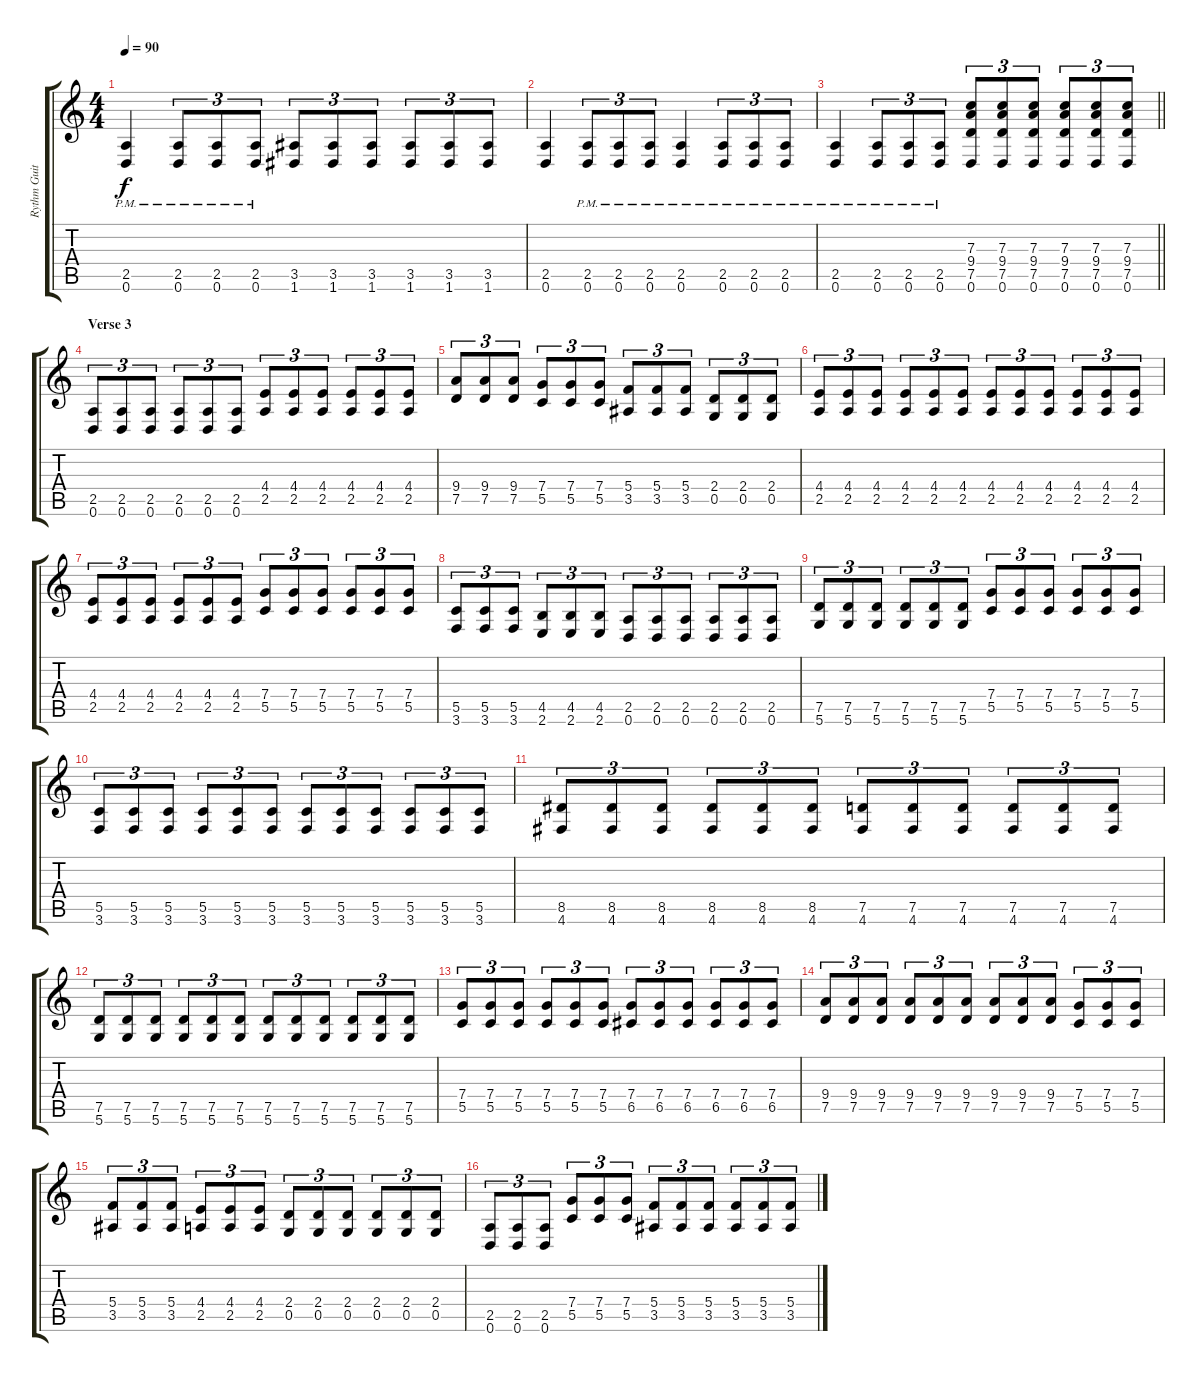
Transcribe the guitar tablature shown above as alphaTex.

\track ("Rythm Guitar" "Rythm Guit") {instrument distortionguitar}
\staff {score tabs}
\tuning (D4 A3 F3 C3 G2 D2) {hide}
\ts (4 4)
\tempo 90
\clef g2
\ks c
(2.5{pm} 0.6{pm}).4{dy f} (2.5{pm} 0.6{pm}).8{tu (3 2)} (2.5{pm} 0.6{pm}).8{tu (3 2)} (2.5{pm} 0.6{pm}).8{tu (3 2)} (3.5 1.6).8{tu (3 2)} (3.5 1.6).8{tu (3 2)} (3.5 1.6).8{tu (3 2)} (3.5 1.6).8{tu (3 2)} (3.5 1.6).8{tu (3 2)} (3.5 1.6).8{tu (3 2)} |
(2.5 0.6).4 (2.5{pm} 0.6{pm}).8{tu (3 2)} (2.5{pm} 0.6{pm}).8{tu (3 2)} (2.5{pm} 0.6{pm}).8{tu (3 2)} (2.5{pm} 0.6{pm}).4 (2.5{pm} 0.6{pm}).8{tu (3 2)} (2.5{pm} 0.6{pm}).8{tu (3 2)} (2.5{pm} 0.6{pm}).8{tu (3 2)} |
\barLineRight lightlight
(2.5{pm} 0.6{pm}).4 (2.5{pm} 0.6{pm}).8{tu (3 2)} (2.5{pm} 0.6{pm}).8{tu (3 2)} (2.5{pm} 0.6{pm}).8{tu (3 2)} (7.3 9.4 7.5 0.6).8{tu (3 2)} (7.3 9.4 7.5 0.6).8{tu (3 2)} (7.3 9.4 7.5 0.6).8{tu (3 2)} (7.3 9.4 7.5 0.6).8{tu (3 2)} (7.3 9.4 7.5 0.6).8{tu (3 2)} (7.3 9.4 7.5 0.6).8{tu (3 2)} |
\section ("" "Verse 3")
(2.5 0.6).8{tu (3 2)} (2.5 0.6).8{tu (3 2)} (2.5 0.6).8{tu (3 2)} (2.5 0.6).8{tu (3 2)} (2.5 0.6).8{tu (3 2)} (2.5 0.6).8{tu (3 2)} (4.4 2.5).8{tu (3 2)} (4.4 2.5).8{tu (3 2)} (4.4 2.5).8{tu (3 2)} (4.4 2.5).8{tu (3 2)} (4.4 2.5).8{tu (3 2)} (4.4 2.5).8{tu (3 2)} |
(9.4 7.5).8{tu (3 2)} (9.4 7.5).8{tu (3 2)} (9.4 7.5).8{tu (3 2)} (7.4 5.5).8{tu (3 2)} (7.4 5.5).8{tu (3 2)} (7.4 5.5).8{tu (3 2)} (5.4 3.5).8{tu (3 2)} (5.4 3.5).8{tu (3 2)} (5.4 3.5).8{tu (3 2)} (2.4 0.5).8{tu (3 2)} (2.4 0.5).8{tu (3 2)} (2.4 0.5).8{tu (3 2)} |
(4.4 2.5).8{tu (3 2)} (4.4 2.5).8{tu (3 2)} (4.4 2.5).8{tu (3 2)} (4.4 2.5).8{tu (3 2)} (4.4 2.5).8{tu (3 2)} (4.4 2.5).8{tu (3 2)} (4.4 2.5).8{tu (3 2)} (4.4 2.5).8{tu (3 2)} (4.4 2.5).8{tu (3 2)} (4.4 2.5).8{tu (3 2)} (4.4 2.5).8{tu (3 2)} (4.4 2.5).8{tu (3 2)} |
(4.4 2.5).8{tu (3 2)} (4.4 2.5).8{tu (3 2)} (4.4 2.5).8{tu (3 2)} (4.4 2.5).8{tu (3 2)} (4.4 2.5).8{tu (3 2)} (4.4 2.5).8{tu (3 2)} (7.4 5.5).8{tu (3 2)} (7.4 5.5).8{tu (3 2)} (7.4 5.5).8{tu (3 2)} (7.4 5.5).8{tu (3 2)} (7.4 5.5).8{tu (3 2)} (7.4 5.5).8{tu (3 2)} |
(5.5 3.6).8{tu (3 2)} (5.5 3.6).8{tu (3 2)} (5.5 3.6).8{tu (3 2)} (4.5 2.6).8{tu (3 2)} (4.5 2.6).8{tu (3 2)} (4.5 2.6).8{tu (3 2)} (2.5 0.6).8{tu (3 2)} (2.5 0.6).8{tu (3 2)} (2.5 0.6).8{tu (3 2)} (2.5 0.6).8{tu (3 2)} (2.5 0.6).8{tu (3 2)} (2.5 0.6).8{tu (3 2)} |
(7.5 5.6).8{tu (3 2)} (7.5 5.6).8{tu (3 2)} (7.5 5.6).8{tu (3 2)} (7.5 5.6).8{tu (3 2)} (7.5 5.6).8{tu (3 2)} (7.5 5.6).8{tu (3 2)} (7.4 5.5).8{tu (3 2)} (7.4 5.5).8{tu (3 2)} (7.4 5.5).8{tu (3 2)} (7.4 5.5).8{tu (3 2)} (7.4 5.5).8{tu (3 2)} (7.4 5.5).8{tu (3 2)} |
(5.5 3.6).8{tu (3 2)} (5.5 3.6).8{tu (3 2)} (5.5 3.6).8{tu (3 2)} (5.5 3.6).8{tu (3 2)} (5.5 3.6).8{tu (3 2)} (5.5 3.6).8{tu (3 2)} (5.5 3.6).8{tu (3 2)} (5.5 3.6).8{tu (3 2)} (5.5 3.6).8{tu (3 2)} (5.5 3.6).8{tu (3 2)} (5.5 3.6).8{tu (3 2)} (5.5 3.6).8{tu (3 2)} |
(8.5 4.6).8{tu (3 2)} (8.5 4.6).8{tu (3 2)} (8.5 4.6).8{tu (3 2)} (8.5 4.6).8{tu (3 2)} (8.5 4.6).8{tu (3 2)} (8.5 4.6).8{tu (3 2)} (7.5 4.6).8{tu (3 2)} (7.5 4.6).8{tu (3 2)} (7.5 4.6).8{tu (3 2)} (7.5 4.6).8{tu (3 2)} (7.5 4.6).8{tu (3 2)} (7.5 4.6).8{tu (3 2)} |
(7.5 5.6).8{tu (3 2)} (7.5 5.6).8{tu (3 2)} (7.5 5.6).8{tu (3 2)} (7.5 5.6).8{tu (3 2)} (7.5 5.6).8{tu (3 2)} (7.5 5.6).8{tu (3 2)} (7.5 5.6).8{tu (3 2)} (7.5 5.6).8{tu (3 2)} (7.5 5.6).8{tu (3 2)} (7.5 5.6).8{tu (3 2)} (7.5 5.6).8{tu (3 2)} (7.5 5.6).8{tu (3 2)} |
(7.4 5.5).8{tu (3 2)} (7.4 5.5).8{tu (3 2)} (7.4 5.5).8{tu (3 2)} (7.4 5.5).8{tu (3 2)} (7.4 5.5).8{tu (3 2)} (7.4 5.5).8{tu (3 2)} (7.4 6.5).8{tu (3 2)} (7.4 6.5).8{tu (3 2)} (7.4 6.5).8{tu (3 2)} (7.4 6.5).8{tu (3 2)} (7.4 6.5).8{tu (3 2)} (7.4 6.5).8{tu (3 2)} |
(9.4 7.5).8{tu (3 2)} (9.4 7.5).8{tu (3 2)} (9.4 7.5).8{tu (3 2)} (9.4 7.5).8{tu (3 2)} (9.4 7.5).8{tu (3 2)} (9.4 7.5).8{tu (3 2)} (9.4 7.5).8{tu (3 2)} (9.4 7.5).8{tu (3 2)} (9.4 7.5).8{tu (3 2)} (7.4 5.5).8{tu (3 2)} (7.4 5.5).8{tu (3 2)} (7.4 5.5).8{tu (3 2)} |
(5.4 3.5).8{tu (3 2)} (5.4 3.5).8{tu (3 2)} (5.4 3.5).8{tu (3 2)} (4.4 2.5).8{tu (3 2)} (4.4 2.5).8{tu (3 2)} (4.4 2.5).8{tu (3 2)} (2.4 0.5).8{tu (3 2)} (2.4 0.5).8{tu (3 2)} (2.4 0.5).8{tu (3 2)} (2.4 0.5).8{tu (3 2)} (2.4 0.5).8{tu (3 2)} (2.4 0.5).8{tu (3 2)} |
(2.5 0.6).8{tu (3 2)} (2.5 0.6).8{tu (3 2)} (2.5 0.6).8{tu (3 2)} (7.4 5.5).8{tu (3 2)} (7.4 5.5).8{tu (3 2)} (7.4 5.5).8{tu (3 2)} (5.4 3.5).8{tu (3 2)} (5.4 3.5).8{tu (3 2)} (5.4 3.5).8{tu (3 2)} (5.4 3.5).8{tu (3 2)} (5.4 3.5).8{tu (3 2)} (5.4 3.5).8{tu (3 2)}
